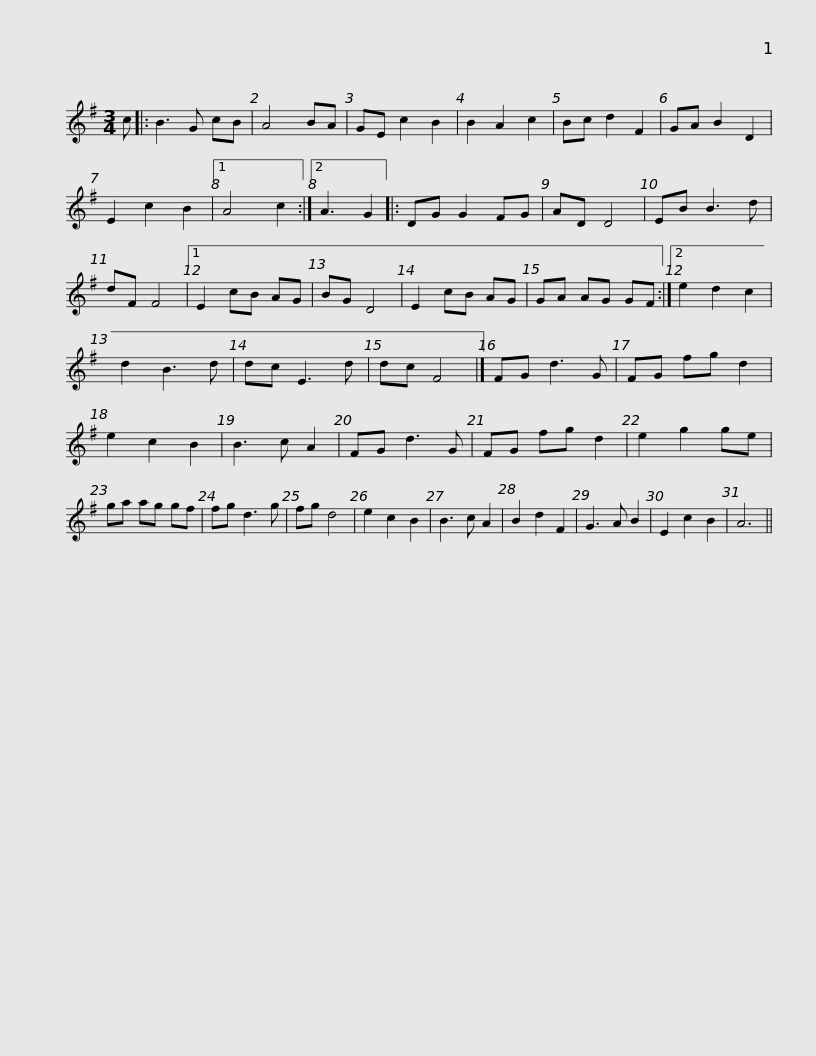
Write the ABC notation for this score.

X:1
L:1/8
M:3/4
I:linebreak $
K:G
V:1 treble
V:1
 c |: B3 G cB | A4 BA | GE c2 B2 | B2 A2 c2 | %5
 Bc d2 F2 | GA B2 D2 | E2 c2 B2 |1 A4 c2 :|2 A3 G2 |: %10
 DG G2 FG |$ AD D4 | EB B3 d | dF F4 |1 E2 cB AG | %15
 BG D4 | E2 cB AG | GA AG GF :|2 e2 d2 c2 | d2 B3 d | %20
 dc E3 d |$ dc F4 |] FG d3 G | FG fg d2 | e2 c2 B2 | %25
 B3 c A2 | FG d3 G | FG fg d2 | e2 g2 ge | ga ag gf |$ %30
 fg d3 g | fg d4 | e2 c2 B2 | B3 c A2 | B2 d2 F2 | %35
 G3 A B2 | E2 c2 B2 | A6 || %38
